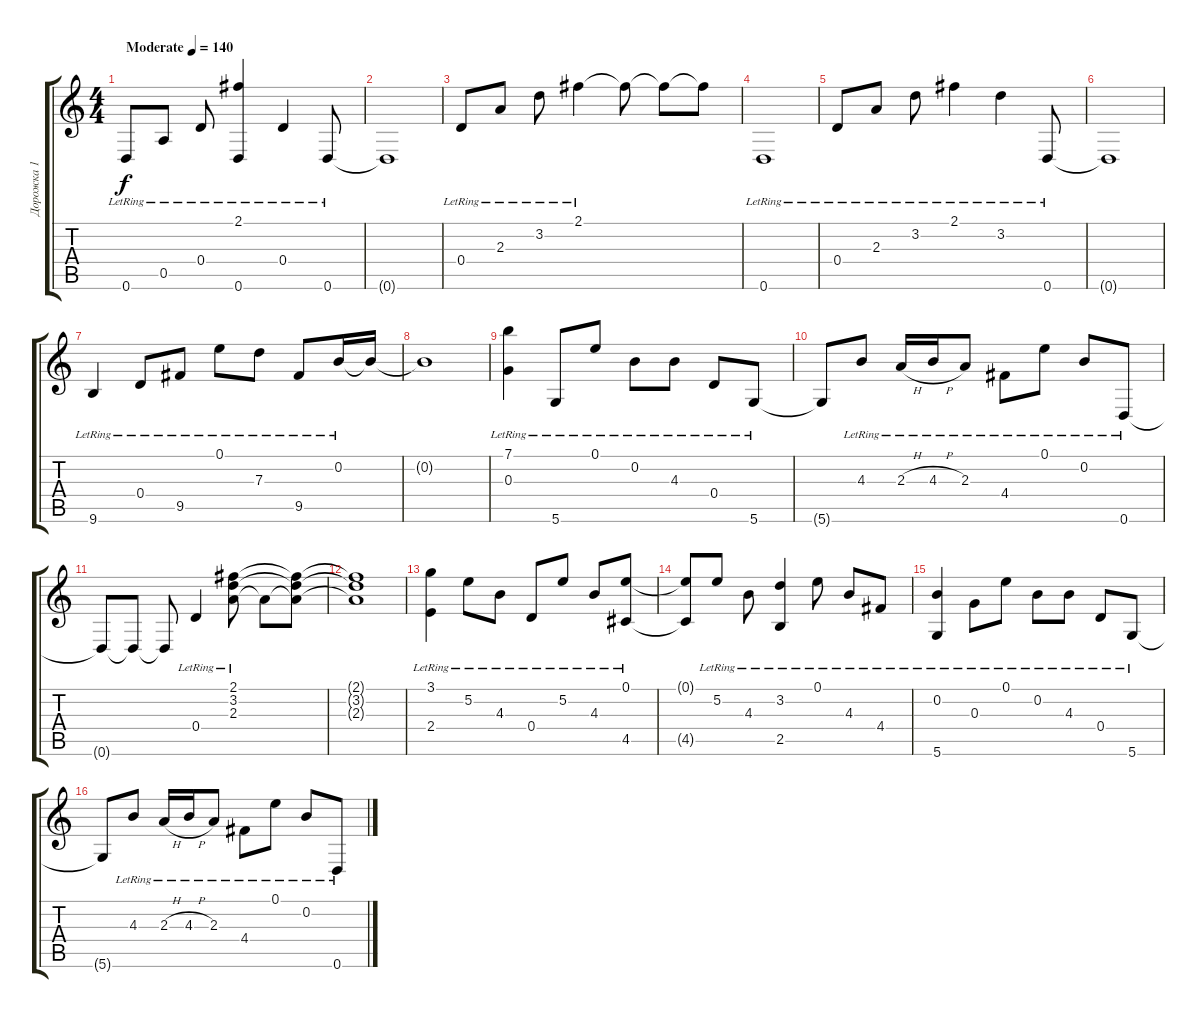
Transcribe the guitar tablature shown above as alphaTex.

\track ("Дорожка 1" "Дорожка 1") {instrument acousticguitarsteel}
\staff {score tabs}
\tuning (E4 B3 G3 D3 A2 D2) {hide}
\ts (4 4)
\tempo (140 "Moderate")
\clef g2
\ks c
0.6{lr}.8{dy f instrument acousticguitarsteel} 0.5{lr}.8 0.4{lr}.8 (2.1{lr} 0.6{lr}).4 0.4{lr}.4 0.6{lr}.8 |
0.6{t}.1 |
0.4{lr}.8 2.3{lr}.8 3.2{lr}.8 2.1{lr}.4 2.1{t}.8 2.1{t}.8 2.1{t}.8 |
0.6{lr}.1 |
0.4{lr}.8 2.3{lr}.8 3.2{lr}.8 2.1{lr}.4 3.2{lr}.4 0.6{lr}.8 |
0.6{t}.1 |
9.6{lr}.4 0.4{lr}.8 9.5{lr}.8 0.1{lr}.8 7.3{lr}.8 9.5{lr}.8 0.2{lr}.16 0.2{t}.16 |
0.2{t}.1 |
(7.1{lr} 0.3).4 5.6{lr}.8 0.1{lr}.8 0.2{lr}.8 4.3{lr}.8 0.4{lr}.8 5.6{lr}.8 |
5.6{t}.8 4.3{lr}.8 2.3{h lr}.16 4.3{h lr}.16 2.3{lr}.8 4.4{lr}.8 0.1{lr}.8 0.2{lr}.8 0.6{lr}.8 |
0.6{t}.8 0.6{t}.8 0.6{t}.8 0.4{lr}.4 (2.1{lr} 3.2{lr} 2.3{lr}).8 2.3{t}.8 (2.1{t} 3.2{t} 2.3{t}).8 |
(2.1{t} 3.2{t} 2.3{t}).1 |
(3.1{lr} 2.4{lr}).4 5.2{lr}.8 4.3{lr}.8 0.4{lr}.8 5.2{lr}.8 4.3{lr}.8 (0.1{lr} 4.5{lr}).8 |
(0.1{t} 4.5{t}).8 5.2{lr}.8 4.3{lr}.8 (3.2{lr} 2.5{lr}).4 0.1{lr}.8 4.3{lr}.8 4.4{lr}.8 |
(0.2{lr} 5.6{lr}).4 0.3{lr}.8 0.1{lr}.8 0.2{lr}.8 4.3{lr}.8 0.4{lr}.8 5.6{lr}.8 |
5.6{t}.8 4.3{lr}.8 2.3{h lr}.16 4.3{h lr}.16 2.3{lr}.8 4.4{lr}.8 0.1{lr}.8 0.2{lr}.8 0.6{lr}.8
